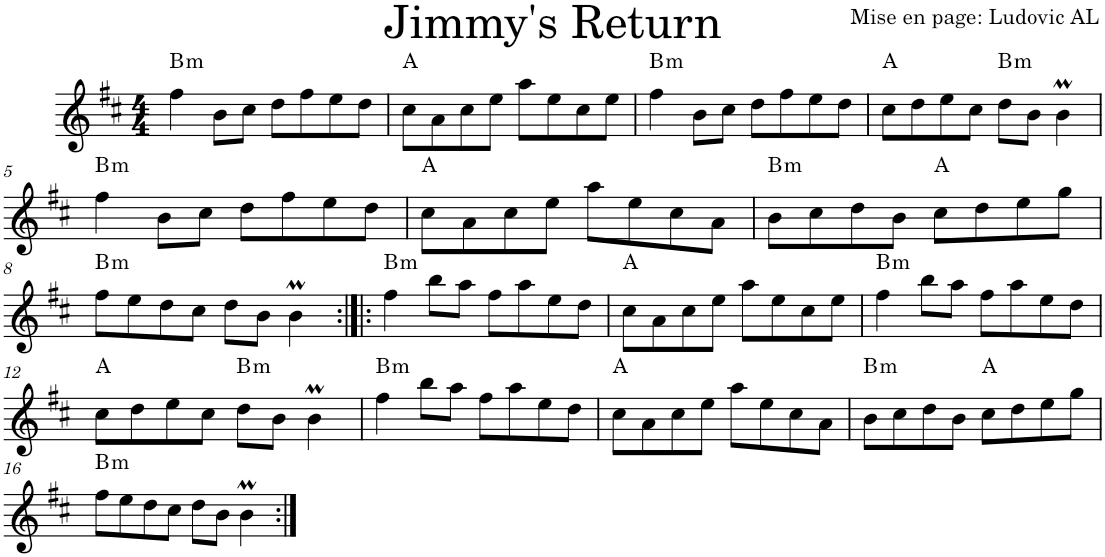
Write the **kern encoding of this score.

**kern	**harte
*part1	*part1
*staff1	*
*I"Violon	*
*I'Vln.	*
*clefG2	*
*k[f#c#]	*
*M4/4	*
=1	=1
!	!LO:H:kt=m
4ff#\	B:min
8b\L	.
8cc#\J	.
8dd\L	.
8ff#\	.
8ee\	.
8dd\J	.
=2	=2
8cc#\L	A:maj
8a\	.
8cc#\	.
8ee\J	.
8aa\L	.
8ee\	.
8cc#\	.
8ee\J	.
=3	=3
!	!LO:H:kt=m
4ff#\	B:min
8b\L	.
8cc#\J	.
8dd\L	.
8ff#\	.
8ee\	.
8dd\J	.
=4	=4
8cc#\L	A:maj
8dd\	.
8ee\	.
8cc#\J	.
!	!LO:H:kt=m
8dd\L	B:min
8b\J	.
4bM\	.
!!LO:LB:g=z
=5	=5
!	!LO:H:kt=m
4ff#\	B:min
8b\L	.
8cc#\J	.
8dd\L	.
8ff#\	.
8ee\	.
8dd\J	.
=6	=6
8cc#\L	A:maj
8a\	.
8cc#\	.
8ee\J	.
8aa\L	.
8ee\	.
8cc#\	.
8a\J	.
=7	=7
!	!LO:H:kt=m
8b\L	B:min
8cc#\	.
8dd\	.
8b\J	.
8cc#\L	A:maj
8dd\	.
8ee\	.
8gg\J	.
!!LO:LB:g=z
=8	=8
!	!LO:H:kt=m
8ff#\L	B:min
8ee\	.
8dd\	.
8cc#\J	.
8dd\L	.
8b\J	.
4bM\	.
=9:|!|:	=9:|!|:
!	!LO:H:kt=m
4ff#\	B:min
8bb\L	.
8aa\J	.
8ff#\L	.
8aa\	.
8ee\	.
8dd\J	.
=10	=10
8cc#\L	A:maj
8a\	.
8cc#\	.
8ee\J	.
8aa\L	.
8ee\	.
8cc#\	.
8ee\J	.
=11	=11
!	!LO:H:kt=m
4ff#\	B:min
8bb\L	.
8aa\J	.
8ff#\L	.
8aa\	.
8ee\	.
8dd\J	.
!!LO:LB:g=z
=12	=12
8cc#\L	A:maj
8dd\	.
8ee\	.
8cc#\J	.
!	!LO:H:kt=m
8dd\L	B:min
8b\J	.
4bM\	.
=13	=13
!	!LO:H:kt=m
4ff#\	B:min
8bb\L	.
8aa\J	.
8ff#\L	.
8aa\	.
8ee\	.
8dd\J	.
=14	=14
8cc#\L	A:maj
8a\	.
8cc#\	.
8ee\J	.
8aa\L	.
8ee\	.
8cc#\	.
8a\J	.
=15	=15
!	!LO:H:kt=m
8b\L	B:min
8cc#\	.
8dd\	.
8b\J	.
8cc#\L	A:maj
8dd\	.
8ee\	.
8gg\J	.
!!LO:LB:g=z
=16	=16
!	!LO:H:kt=m
8ff#\L	B:min
8ee\	.
8dd\	.
8cc#\J	.
8dd\L	.
8b\J	.
4bM\	.
=:|!	=:|!
*-	*-
